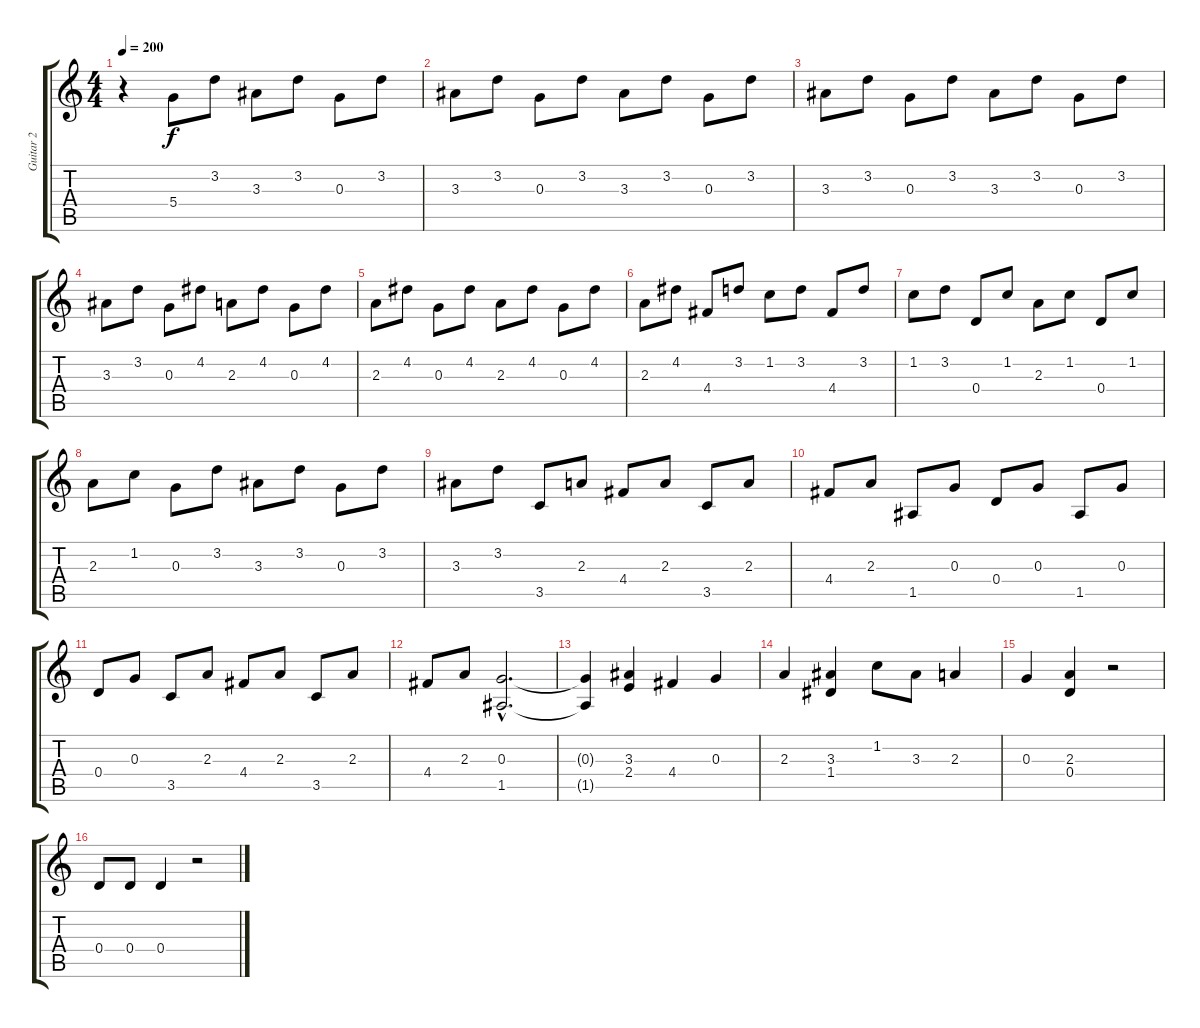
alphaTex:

\track ("Guitar 2" "Guitar 2") {instrument acousticguitarnylon}
\staff {score tabs}
\tuning (E4 B3 G3 D3 A2 E2) {hide}
\ts (4 4)
\tempo 200
\clef g2
\ks c
r.4{dy f instrument acousticguitarnylon} 5.4.8 3.2.8 3.3.8 3.2.8 0.3.8 3.2.8 |
3.3.8 3.2.8 0.3.8 3.2.8 3.3.8 3.2.8 0.3.8 3.2.8 |
3.3.8 3.2.8 0.3.8 3.2.8 3.3.8 3.2.8 0.3.8 3.2.8 |
3.3.8 3.2.8 0.3.8 4.2.8 2.3.8 4.2.8 0.3.8 4.2.8 |
2.3.8 4.2.8 0.3.8 4.2.8 2.3.8 4.2.8 0.3.8 4.2.8 |
2.3.8 4.2.8 4.4.8 3.2.8 1.2.8 3.2.8 4.4.8 3.2.8 |
1.2.8 3.2.8 0.4.8 1.2.8 2.3.8 1.2.8 0.4.8 1.2.8 |
2.3.8 1.2.8 0.3.8 3.2.8 3.3.8 3.2.8 0.3.8 3.2.8 |
3.3.8 3.2.8 3.5.8 2.3.8 4.4.8 2.3.8 3.5.8 2.3.8 |
4.4.8 2.3.8 1.5.8 0.3.8 0.4.8 0.3.8 1.5.8 0.3.8 |
0.4.8 0.3.8 3.5.8 2.3.8 4.4.8 2.3.8 3.5.8 2.3.8 |
4.4.8 2.3.8 (0.3{hac} 1.5{hac}).2{d} |
(0.3{t} 1.5{t}).4 (3.3 2.4).4 4.4.4 0.3.4 |
2.3.4 (3.3 1.4).4 1.2.8 3.3.8 2.3.4 |
0.3.4 (2.3 0.4).4 r.2 |
0.4.8 0.4.8 0.4.4 r.2
